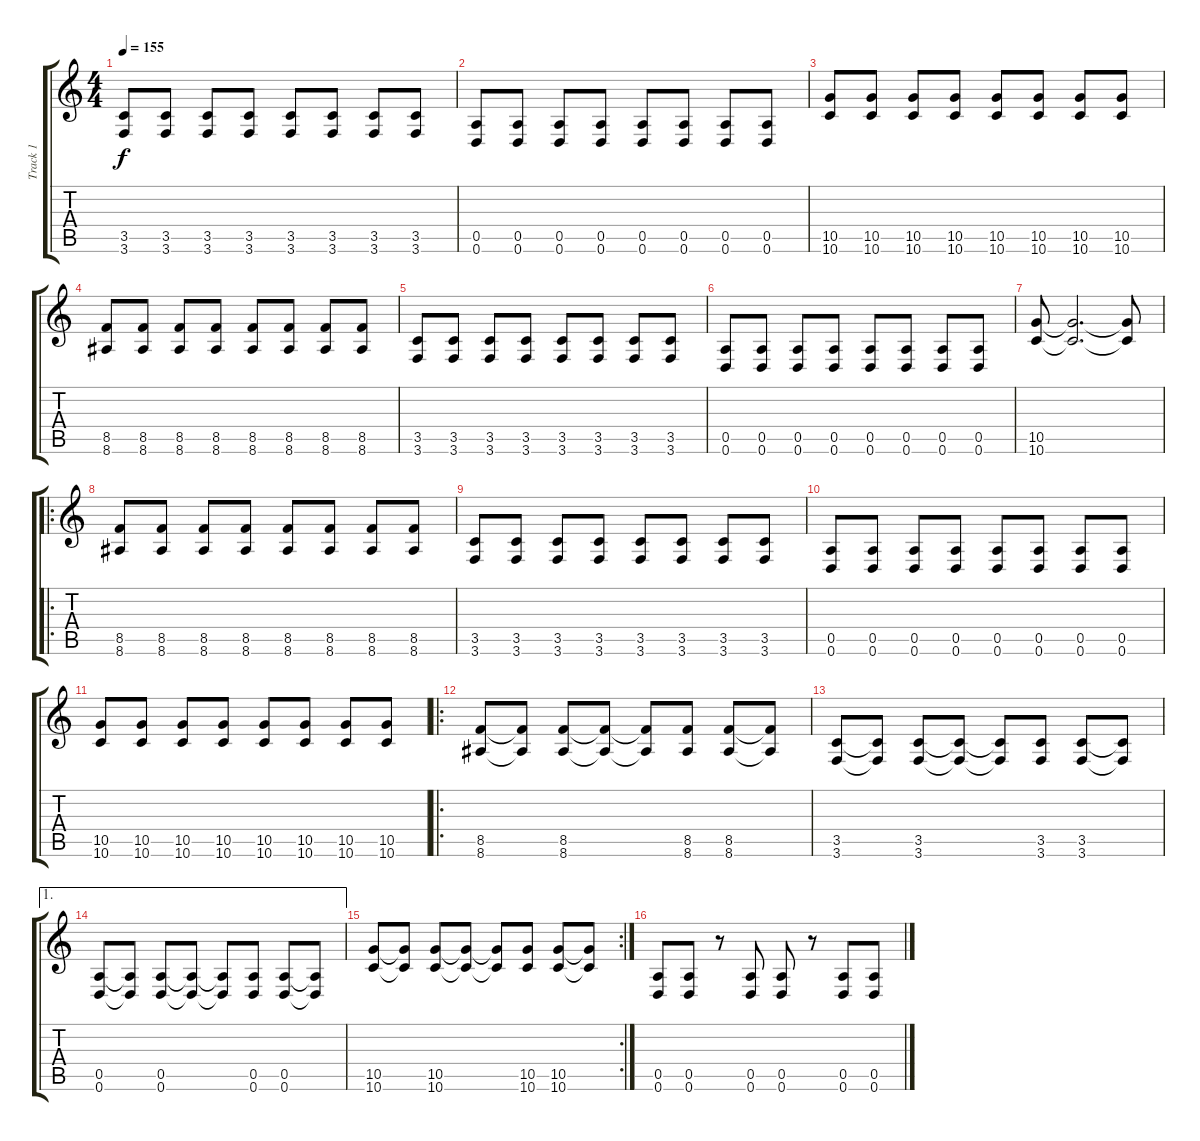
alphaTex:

\track ("Track 1" "Track 1") {instrument distortionguitar}
\staff {score tabs}
\tuning (E4 B3 G3 D3 A2 D2) {hide}
\ts (4 4)
\tempo 155
\clef g2
\ks c
(3.5 3.6).8{dy f} (3.5 3.6).8 (3.5 3.6).8 (3.5 3.6).8 (3.5 3.6).8 (3.5 3.6).8 (3.5 3.6).8 (3.5 3.6).8 |
(0.5 0.6).8 (0.5 0.6).8 (0.5 0.6).8 (0.5 0.6).8 (0.5 0.6).8 (0.5 0.6).8 (0.5 0.6).8 (0.5 0.6).8 |
(10.5 10.6).8 (10.5 10.6).8 (10.5 10.6).8 (10.5 10.6).8 (10.5 10.6).8 (10.5 10.6).8 (10.5 10.6).8 (10.5 10.6).8 |
(8.5 8.6).8 (8.5 8.6).8 (8.5 8.6).8 (8.5 8.6).8 (8.5 8.6).8 (8.5 8.6).8 (8.5 8.6).8 (8.5 8.6).8 |
(3.5 3.6).8 (3.5 3.6).8 (3.5 3.6).8 (3.5 3.6).8 (3.5 3.6).8 (3.5 3.6).8 (3.5 3.6).8 (3.5 3.6).8 |
(0.5 0.6).8 (0.5 0.6).8 (0.5 0.6).8 (0.5 0.6).8 (0.5 0.6).8 (0.5 0.6).8 (0.5 0.6).8 (0.5 0.6).8 |
(10.5 10.6).8 (10.5{t} 10.6{t}).2{d} (10.5{t} 10.6{t}).8 |
\ro
(8.5 8.6).8{volume 16 instrument distortionguitar} (8.5 8.6).8 (8.5 8.6).8 (8.5 8.6).8 (8.5 8.6).8 (8.5 8.6).8 (8.5 8.6).8 (8.5 8.6).8 |
(3.5 3.6).8 (3.5 3.6).8 (3.5 3.6).8 (3.5 3.6).8 (3.5 3.6).8 (3.5 3.6).8 (3.5 3.6).8 (3.5 3.6).8 |
(0.5 0.6).8 (0.5 0.6).8 (0.5 0.6).8 (0.5 0.6).8 (0.5 0.6).8 (0.5 0.6).8 (0.5 0.6).8 (0.5 0.6).8 |
(10.5 10.6).8 (10.5 10.6).8 (10.5 10.6).8 (10.5 10.6).8 (10.5 10.6).8 (10.5 10.6).8 (10.5 10.6).8 (10.5 10.6).8 |
\ro
(8.5 8.6).8 (8.5{t} 8.6{t}).8 (8.5 8.6).8 (8.5{t} 8.6{t}).8 (8.5{t} 8.6{t}).8 (8.5 8.6).8 (8.5 8.6).8 (8.5{t} 8.6{t}).8 |
(3.5 3.6).8 (3.5{t} 3.6{t}).8 (3.5 3.6).8 (3.5{t} 3.6{t}).8 (3.5{t} 3.6{t}).8 (3.5 3.6).8 (3.5 3.6).8 (3.5{t} 3.6{t}).8 |
\ae 1
(0.5 0.6).8 (0.5{t} 0.6{t}).8 (0.5 0.6).8 (0.5{t} 0.6{t}).8 (0.5{t} 0.6{t}).8 (0.5 0.6).8 (0.5 0.6).8 (0.5{t} 0.6{t}).8 |
\rc 2
(10.5 10.6).8 (10.5{t} 10.6{t}).8 (10.5 10.6).8 (10.5{t} 10.6{t}).8 (10.5{t} 10.6{t}).8 (10.5 10.6).8 (10.5 10.6).8 (10.5{t} 10.6{t}).8 |
(0.5 0.6).8 (0.5 0.6).8 r.8 (0.5 0.6).8 (0.5 0.6).8 r.8 (0.5 0.6).8 (0.5 0.6).8
